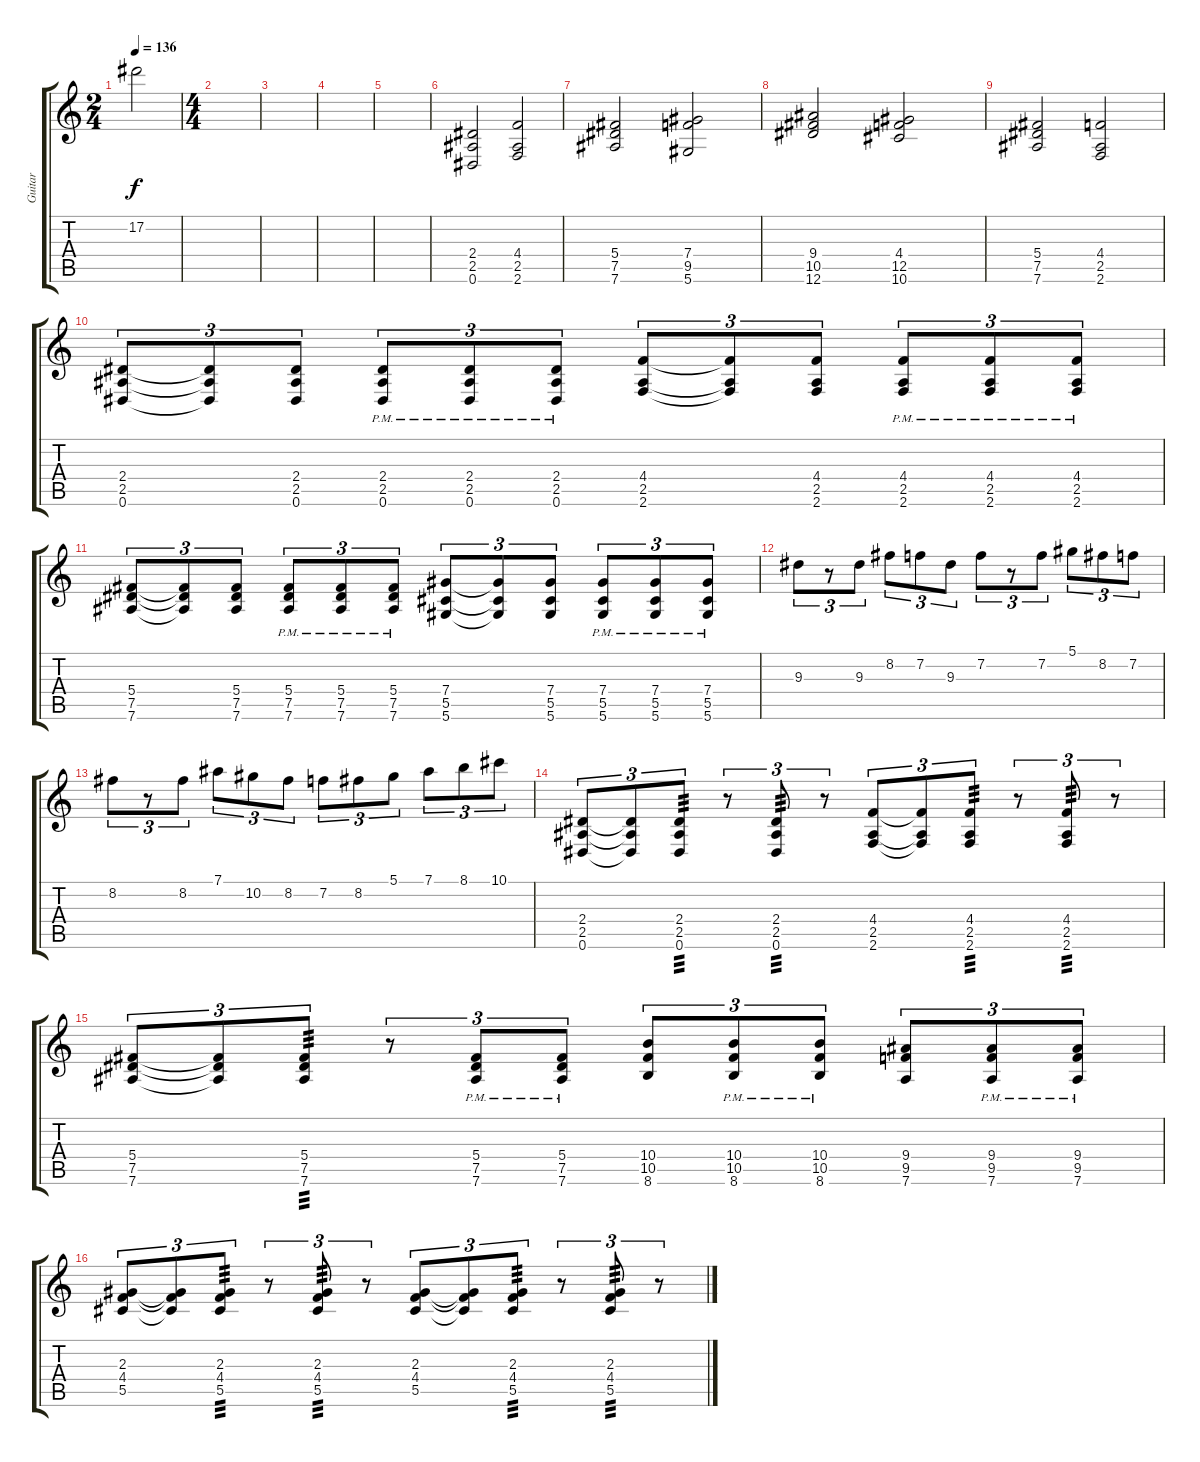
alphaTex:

\track ("Guitar" "Guitar") {instrument distortionguitar}
\staff {score tabs}
\tuning (Eb4 Bb3 Gb3 Db3 Ab2 Eb2) {hide}
\ts (2 4)
\tempo 136
\clef g2
\ks c
17.2{t}.2{dy f} |
\ts (4 4)
|
|
|
|
(2.4 2.5 0.6).2 (4.4 2.5 2.6).2 |
(5.4 7.5 7.6).2 (7.4 9.5 5.6).2 |
(9.4 10.5 12.6).2 (4.4 12.5 10.6).2 |
(5.4 7.5 7.6).2 (4.4 2.5 2.6).2 |
(2.4 2.5 0.6).8{tu (3 2)} (2.4{t} 2.5{t} 0.6{t}).8{tu (3 2)} (2.4 2.5 0.6).8{tu (3 2)} (2.4{pm} 2.5{pm} 0.6{pm}).8{tu (3 2)} (2.4{pm} 2.5{pm} 0.6{pm}).8{tu (3 2)} (2.4{pm} 2.5{pm} 0.6{pm}).8{tu (3 2)} (4.4 2.5 2.6).8{tu (3 2)} (4.4{t} 2.5{t} 2.6{t}).8{tu (3 2)} (4.4 2.5 2.6).8{tu (3 2)} (4.4{pm} 2.5{pm} 2.6{pm}).8{tu (3 2)} (4.4{pm} 2.5{pm} 2.6{pm}).8{tu (3 2)} (4.4{pm} 2.5{pm} 2.6{pm}).8{tu (3 2)} |
(5.4 7.5 7.6).8{tu (3 2)} (5.4{t} 7.5{t} 7.6{t}).8{tu (3 2)} (5.4 7.5 7.6).8{tu (3 2)} (5.4{pm} 7.5{pm} 7.6{pm}).8{tu (3 2)} (5.4{pm} 7.5{pm} 7.6{pm}).8{tu (3 2)} (5.4{pm} 7.5{pm} 7.6{pm}).8{tu (3 2)} (7.4 5.5 5.6).8{tu (3 2)} (7.4{t} 5.5{t} 5.6{t}).8{tu (3 2)} (7.4 5.5 5.6).8{tu (3 2)} (7.4{pm} 5.5{pm} 5.6{pm}).8{tu (3 2)} (7.4{pm} 5.5{pm} 5.6{pm}).8{tu (3 2)} (7.4{pm} 5.5{pm} 5.6{pm}).8{tu (3 2)} |
9.3.8{tu (3 2)} r.8{tu (3 2)} 9.3.8{tu (3 2)} 8.2.8{tu (3 2)} 7.2.8{tu (3 2)} 9.3.8{tu (3 2)} 7.2.8{tu (3 2)} r.8{tu (3 2)} 7.2.8{tu (3 2)} 5.1.8{tu (3 2)} 8.2.8{tu (3 2)} 7.2.8{tu (3 2)} |
8.2.8{tu (3 2)} r.8{tu (3 2)} 8.2.8{tu (3 2)} 7.1.8{tu (3 2)} 10.2.8{tu (3 2)} 8.2.8{tu (3 2)} 7.2.8{tu (3 2)} 8.2.8{tu (3 2)} 5.1.8{tu (3 2)} 7.1.8{tu (3 2)} 8.1.8{tu (3 2)} 10.1.8{tu (3 2)} |
(2.4 2.5 0.6).8{tu (3 2)} (2.4{t} 2.5{t} 0.6{t}).8{tu (3 2)} (2.4 2.5 0.6).8{tu (3 2) tp 3} r.8{tu (3 2)} (2.4 2.5 0.6).8{tu (3 2) tp 3} r.8{tu (3 2)} (4.4 2.5 2.6).8{tu (3 2)} (4.4{t} 2.5{t} 2.6{t}).8{tu (3 2)} (4.4 2.5 2.6).8{tu (3 2) tp 3} r.8{tu (3 2)} (4.4 2.5 2.6).8{tu (3 2) tp 3} r.8{tu (3 2)} |
(5.4 7.5 7.6).8{tu (3 2)} (5.4{t} 7.5{t} 7.6{t}).8{tu (3 2)} (5.4 7.5 7.6).8{tu (3 2) tp 3} r.8{tu (3 2)} (5.4{pm} 7.5{pm} 7.6{pm}).8{tu (3 2)} (5.4{pm} 7.5{pm} 7.6{pm}).8{tu (3 2)} (10.4 10.5 8.6).8{tu (3 2)} (10.4{pm} 10.5{pm} 8.6{pm}).8{tu (3 2)} (10.4{pm} 10.5{pm} 8.6{pm}).8{tu (3 2)} (9.4 9.5 7.6).8{tu (3 2)} (9.4{pm} 9.5{pm} 7.6{pm}).8{tu (3 2)} (9.4{pm} 9.5{pm} 7.6{pm}).8{tu (3 2)} |
(2.3 4.4 5.5).8{tu (3 2)} (2.3{t} 4.4{t} 5.5{t}).8{tu (3 2)} (2.3 4.4 5.5).8{tu (3 2) tp 3} r.8{tu (3 2)} (2.3 4.4 5.5).8{tu (3 2) tp 3} r.8{tu (3 2)} (2.3 4.4 5.5).8{tu (3 2)} (2.3{t} 4.4{t} 5.5{t}).8{tu (3 2)} (2.3 4.4 5.5).8{tu (3 2) tp 3} r.8{tu (3 2)} (2.3 4.4 5.5).8{tu (3 2) tp 3} r.8{tu (3 2)}
